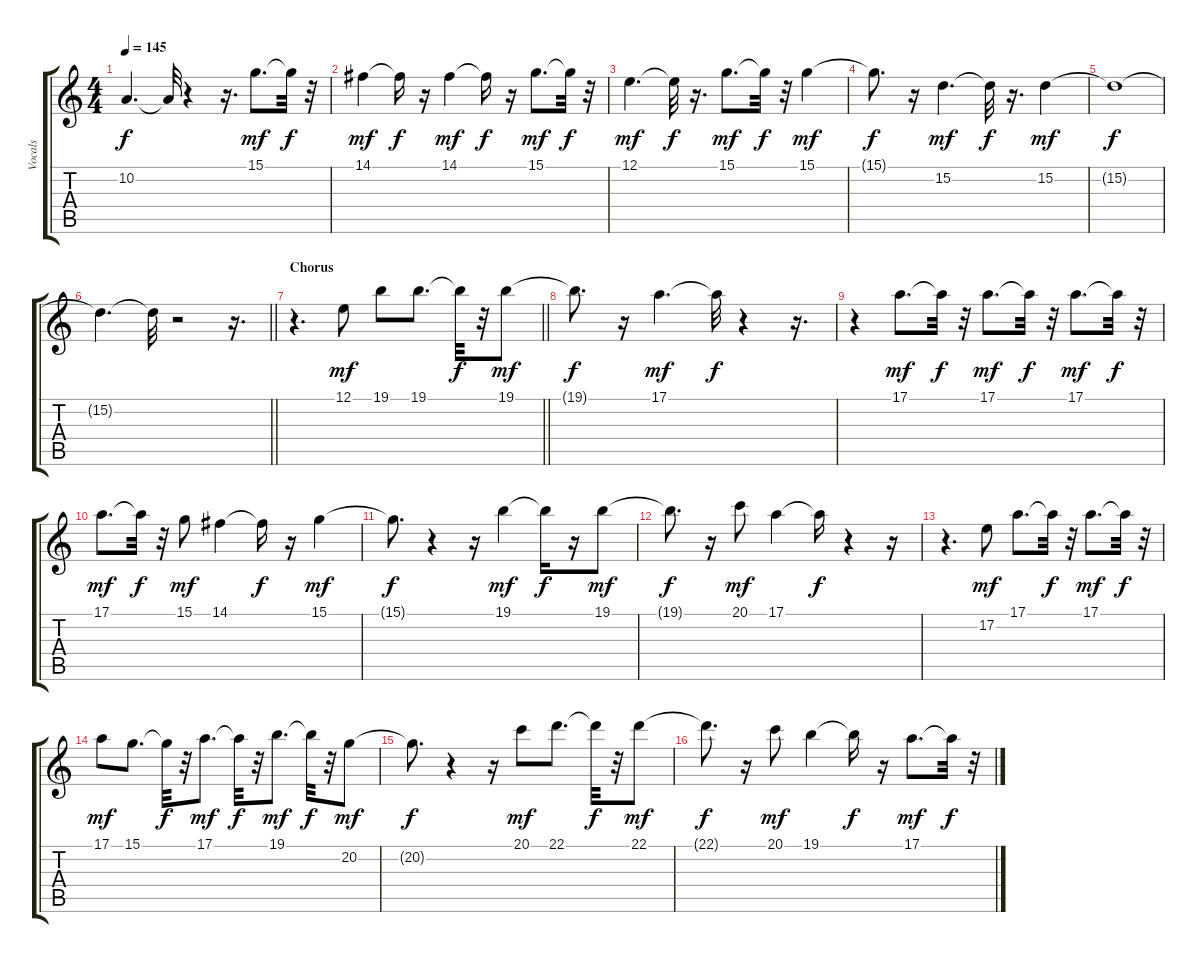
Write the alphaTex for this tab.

\track ("Vocals" "Vocals") {instrument clarinet}
\staff {score tabs}
\tuning (E4 B3 G3 D3 A2 E2) {hide}
\ts (4 4)
\tempo 145
\clef g2
\ks c
10.2{t}.4{d dy f} 10.2{t}.32 r.4 r.16{d} 15.1.8{d dy mf} 15.1{t}.32{dy f} r.32 |
14.1.4{dy mf} 14.1{t}.16{dy f} r.16 14.1.4{dy mf} 14.1{t}.16{dy f} r.16 15.1.8{d dy mf} 15.1{t}.32{dy f} r.32 |
12.1.4{d dy mf} 12.1{t}.32{dy f} r.16{d} 15.1.8{d dy mf} 15.1{t}.32{dy f} r.32 15.1.4{dy mf} |
15.1{t}.8{d dy f} r.16 15.2.4{d dy mf} 15.2{t}.32{dy f} r.16{d} 15.2.4{dy mf} |
15.2{t}.1{dy f} |
\barLineRight lightlight
15.2{t}.4{d} 15.2{t}.32 r.2 r.16{d} |
\section ("" "Chorus")
\barLineRight lightlight
r.4{d} 12.1.8{dy mf} 19.1.8 19.1.8{d} 19.1{t}.32{dy f} r.32 19.1.8{dy mf} |
\section ("" "")
19.1{t}.8{d dy f} r.16 17.1.4{d dy mf} 17.1{t}.32{dy f} r.4 r.16{d} |
r.4 17.1.8{d dy mf} 17.1{t}.32{dy f} r.32 17.1.8{d dy mf} 17.1{t}.32{dy f} r.32 17.1.8{d dy mf} 17.1{t}.32{dy f} r.32 |
17.1.8{d dy mf} 17.1{t}.32{dy f} r.32 15.1.8{dy mf} 14.1.4 14.1{t}.16{dy f} r.16 15.1.4{dy mf} |
15.1{t}.8{d dy f} r.4 r.16 19.1.4{dy mf} 19.1{t}.16{dy f} r.16 19.1.8{dy mf} |
19.1{t}.8{d dy f} r.16 20.1.8{dy mf} 17.1.4 17.1{t}.16{dy f} r.4 r.16 |
r.4{d} 17.2.8{dy mf} 17.1.8{d} 17.1{t}.32{dy f} r.32 17.1.8{d dy mf} 17.1{t}.32{dy f} r.32 |
17.1.8{dy mf} 15.1.8{d} 15.1{t}.32{dy f} r.32 17.1.8{d dy mf} 17.1{t}.32{dy f} r.32 19.1.8{d dy mf} 19.1{t}.32{dy f} r.32 20.2.8{dy mf} |
20.2{t}.8{d dy f} r.4 r.16 20.1.8{dy mf} 22.1.8{d} 22.1{t}.32{dy f} r.32 22.1.8{dy mf} |
22.1{t}.8{d dy f} r.16 20.1.8{dy mf} 19.1.4 19.1{t}.16{dy f} r.16 17.1.8{d dy mf} 17.1{t}.32{dy f} r.32
